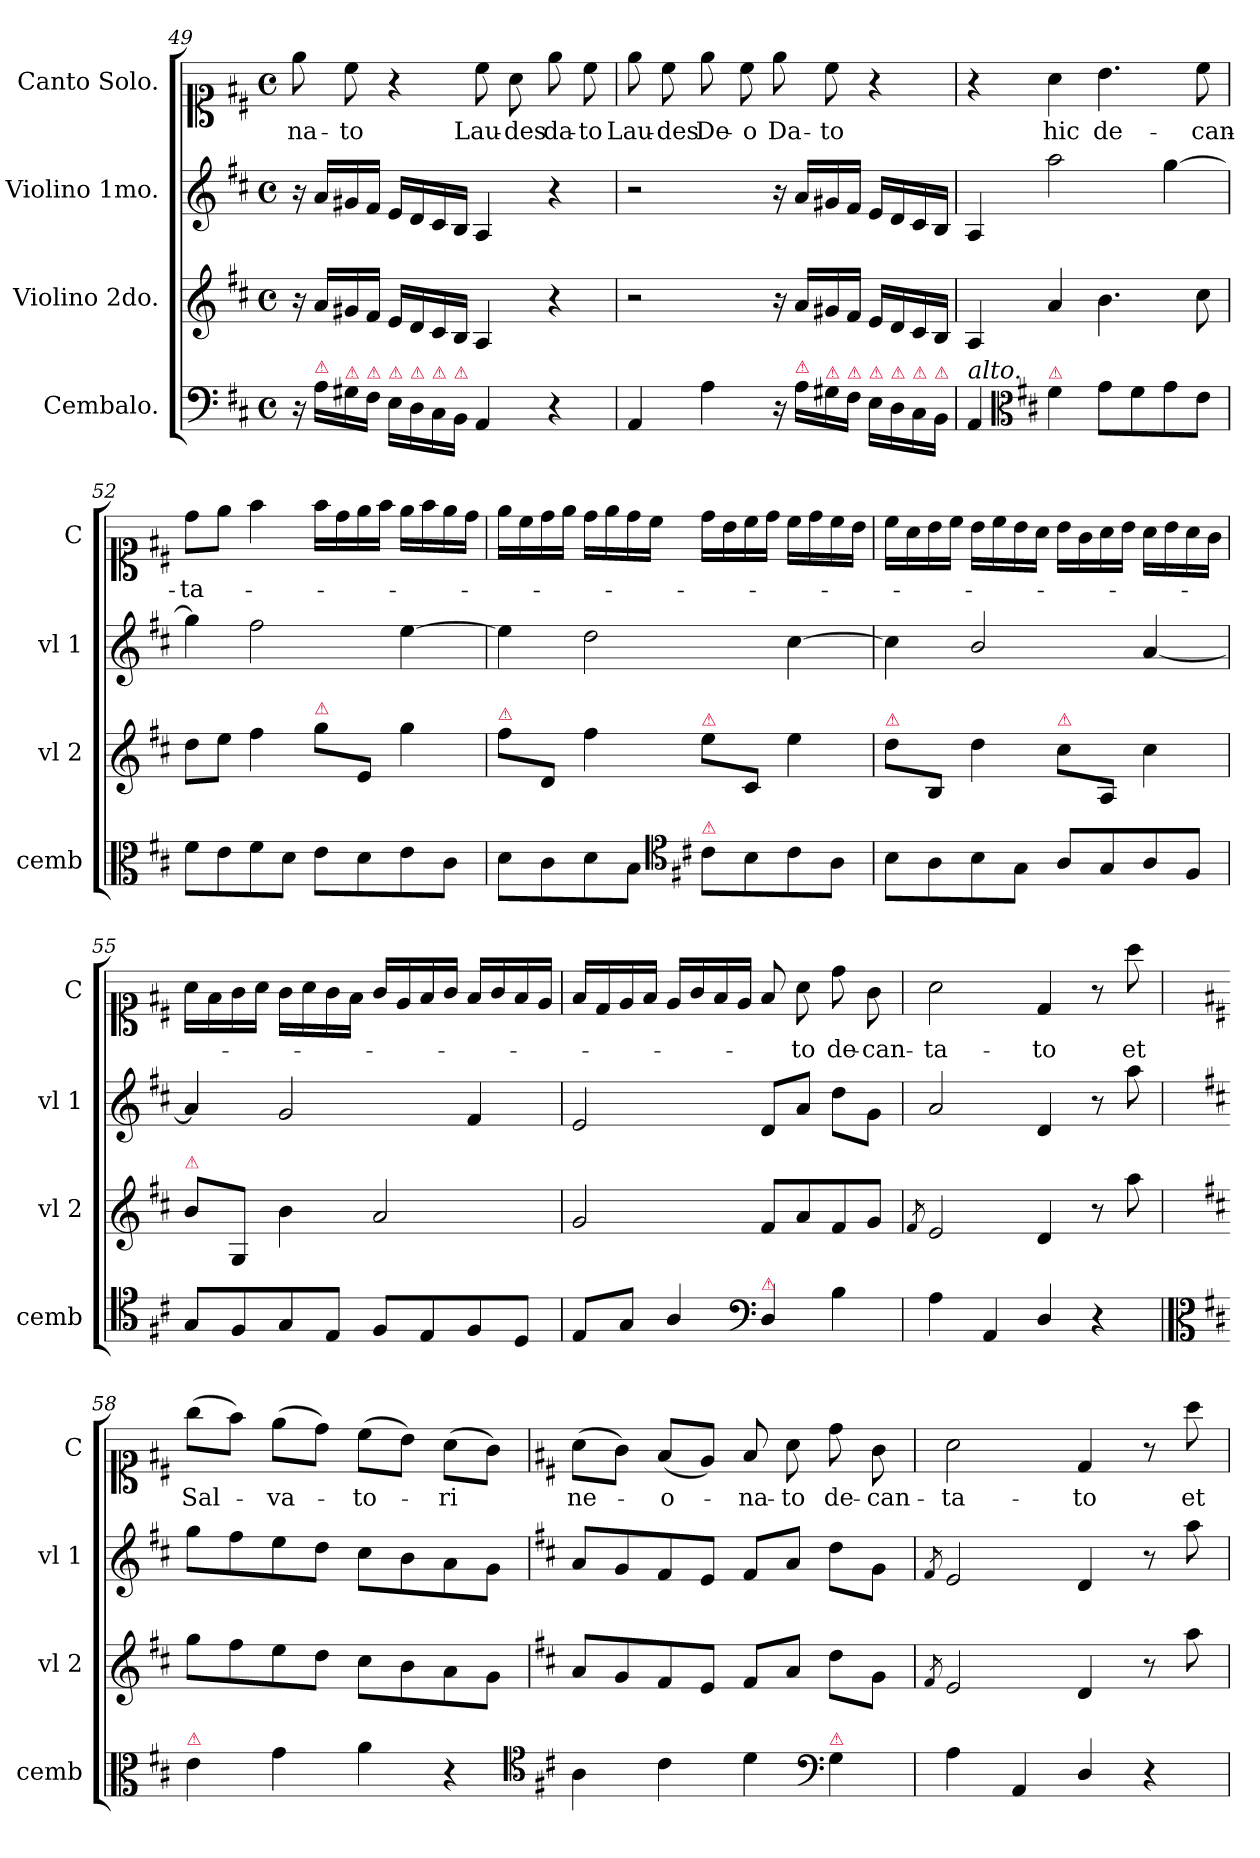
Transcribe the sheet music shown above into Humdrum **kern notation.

**kern	**kern	**dynam	**kern	**dynam	**kern	**text
*part4	*part3	*part3	*part2	*part2	*part1	*part1
*staff4	*staff3	*staff3	*staff2	*staff2	*staff1	*staff1
*I"Cembalo.	*I"Violino 2do.	*	*I"Violino 1mo.	*	*I"Canto Solo.	*
*I'cemb	*I'vl 2	*	*I'vl 1	*	*I'C	*
*clefF4	*clefG2	*	*clefG2	*	*clefC1	*
*k[f#c#]	*k[f#c#]	*	*k[f#c#]	*	*k[f#c#]	*
*	*D:	*	*D:	*	*D:	*
*M4/4	*M4/4	*	*M4/4	*	*M4/4	*
*met(c)	*met(c)	*	*met(c)	*	*met(c)	*
=49	=49	=49	=49	=49	=49	=49
16r	16r	.	16r	.	8ee\	-na-
!LO:TX:a:color=crimson:t=⚠	!	!	!	!	!	!
16A\LL	16a/LL	.	16a/LL	.	.	.
!LO:TX:a:color=crimson:t=⚠	!	!	!	!	!	!
16G#X\	16g#X/	.	16g#X/	.	8cc#\	-to
!LO:TX:a:color=crimson:t=⚠	!	!	!	!	!	!
16F#\JJ	16f#/JJ	.	16f#/JJ	.	.	.
!LO:TX:a:color=crimson:t=⚠	!	!	!	!	!	!
16E\LL	16e/LL	.	16e/LL	.	4r	.
!LO:TX:a:color=crimson:t=⚠	!	!	!	!	!	!
16D\	16d/	.	16d/	.	.	.
!LO:TX:a:color=crimson:t=⚠	!	!	!	!	!	!
16C#\	16c#/	.	16c#/	.	.	.
!LO:TX:a:color=crimson:t=⚠	!	!	!	!	!	!
16BB\JJ	16B/JJ	.	16B/JJ	.	.	.
4AA/	4A/	.	4A/	.	8cc#\	Lau-
.	.	.	.	.	8a\	-des
4r	4r	.	4r	.	8ee\	da-
.	.	.	.	.	8cc#\	-to
=50	=50	=50	=50	=50	=50	=50
4AA/	2r	.	2r	.	8ee\	Lau-
.	.	.	.	.	8cc#\	-des
4A\	.	.	.	.	8ee\	De-
.	.	.	.	.	8cc#\	-o
16r	16r	.	16r	.	8ee\	Da-
!LO:TX:a:color=crimson:t=⚠	!	!	!	!	!	!
16A\LL	16a/LL	.	16a/LL	.	.	.
!LO:TX:a:color=crimson:t=⚠	!	!	!	!	!	!
16G#X\	16g#X/	.	16g#X/	.	8cc#\	-to
!LO:TX:a:color=crimson:t=⚠	!	!	!	!	!	!
16F#\JJ	16f#/JJ	.	16f#/JJ	.	.	.
!LO:TX:a:color=crimson:t=⚠	!	!	!	!	!	!
16E\LL	16e/LL	.	16e/LL	.	4r	.
!LO:TX:a:color=crimson:t=⚠	!	!	!	!	!	!
16D\	16d/	.	16d/	.	.	.
!LO:TX:a:color=crimson:t=⚠	!	!	!	!	!	!
16C#\	16c#/	.	16c#/	.	.	.
!LO:TX:a:color=crimson:t=⚠	!	!	!	!	!	!
16BB\JJ	16B/JJ	.	16B/JJ	.	.	.
=51	=51	=51	=51	=51	=51	=51
!LO:TX:a:i:t=alto.	!	!	!	!	!	!
4AA/	4A/	.	4A/	.	4r	.
*clefC3	*	*	*	*	*	*
*k[f#c#]	*	*	*	*	*	*
!LO:TX:a:color=crimson:t=⚠	!	!	!	!	!	!
!	!	!LO:DY:b	!	!LO:DY:b	!	!
4f#\	4a/	piano	2aa\	piano	4a\	hic
8g\L	4.b\	.	.	.	4.b\	de-
8f#\	.	.	.	.	.	.
8g\	.	.	[4gg\	.	.	.
8e\J	8cc#\	.	.	.	8cc#\	-can-
=52	=52	=52	=52	=52	=52	=52
8f#\L	8dd\L	.	4gg\]	.	8dd\L	-ta-
8e\	8ee\J	.	.	.	8ee\J	.
8f#\	4ff#\	.	2ff#\	.	4ff#\	.
8d\J	.	.	.	.	.	.
!	!LO:TX:a:color=crimson:t=⚠	!	!	!	!	!
8e\L	8gg\L	.	.	.	16ff#\LL	.
.	.	.	.	.	16dd\	.
8d\	8e/J	.	.	.	16ee\	.
.	.	.	.	.	16ff#\JJ	.
8e\	4gg\	.	[4ee\	.	16ee\LL	.
.	.	.	.	.	16ff#\	.
8c#\J	.	.	.	.	16ee\	.
.	.	.	.	.	16dd\JJ	.
=53	=53	=53	=53	=53	=53	=53
!	!LO:TX:a:color=crimson:t=⚠	!	!	!	!	!
8d\L	8ff#\L	.	4ee\]	.	16ee\LL	.
.	.	.	.	.	16cc#\	.
8c#\	8d/J	.	.	.	16dd\	.
.	.	.	.	.	16ee\JJ	.
8d\	4ff#\	.	2dd\	.	16dd\LL	.
.	.	.	.	.	16ee\	.
8B\J	.	.	.	.	16dd\	.
.	.	.	.	.	16cc#\JJ	.
*clefC4	*	*	*	*	*	*
*k[f#c#]	*	*	*	*	*	*
!	!LO:TX:a:color=crimson:t=⚠	!	!	!	!	!
!LO:TX:a:color=crimson:t=⚠	!	!	!	!	!	!
8c#\L	8ee\L	.	.	.	16dd\LL	.
.	.	.	.	.	16b\	.
8B\	8c#/J	.	.	.	16cc#\	.
.	.	.	.	.	16dd\JJ	.
8c#\	4ee\	.	[4cc#\	.	16cc#\LL	.
.	.	.	.	.	16dd\	.
8A\J	.	.	.	.	16cc#\	.
.	.	.	.	.	16b\JJ	.
=54	=54	=54	=54	=54	=54	=54
!	!LO:TX:a:color=crimson:t=⚠	!	!	!	!	!
8B\L	8dd\L	.	4cc#\]	.	16cc#\LL	.
.	.	.	.	.	16a\	.
8A\	8B/J	.	.	.	16b\	.
.	.	.	.	.	16cc#\JJ	.
8B\	4dd\	.	2b/	.	16b\LL	.
.	.	.	.	.	16cc#\	.
8G\J	.	.	.	.	16b\	.
.	.	.	.	.	16a\JJ	.
!	!LO:TX:a:color=crimson:t=⚠	!	!	!	!	!
8A/L	8cc#\L	.	.	.	16b\LL	.
.	.	.	.	.	16g\	.
8G/	8A/J	.	.	.	16a\	.
.	.	.	.	.	16b\JJ	.
8A/	4cc#\	.	[4a/	.	16a\LL	.
.	.	.	.	.	16b\	.
8F#/J	.	.	.	.	16a\	.
.	.	.	.	.	16g\JJ	.
=55	=55	=55	=55	=55	=55	=55
!	!LO:TX:a:color=crimson:t=⚠	!	!	!	!	!
8G/L	8b\L	.	4a/]	.	16a\LL	.
.	.	.	.	.	16f#\	.
8F#/	8G/J	.	.	.	16g\	.
.	.	.	.	.	16a\JJ	.
8G/	4b\	.	2g/	.	16g\LL	.
.	.	.	.	.	16a\	.
8E/J	.	.	.	.	16g\	.
.	.	.	.	.	16f#\JJ	.
8F#/L	2a/	.	.	.	16g/LL	.
.	.	.	.	.	16e/	.
8E/	.	.	.	.	16f#/	.
.	.	.	.	.	16g/JJ	.
8F#/	.	.	4f#/	.	16f#/LL	.
.	.	.	.	.	16g/	.
8D/J	.	.	.	.	16f#/	.
.	.	.	.	.	16e/JJ	.
=56	=56	=56	=56	=56	=56	=56
8E/L	2g/	.	2e/	.	16f#/LL	.
.	.	.	.	.	16d/	.
8G/J	.	.	.	.	16e/	.
.	.	.	.	.	16f#/JJ	.
4A/	.	.	.	.	16e/LL	.
.	.	.	.	.	16g/	.
.	.	.	.	.	16f#/	.
.	.	.	.	.	16e/JJ	.
*clefF4	*	*	*	*	*	*
!LO:TX:a:color=crimson:t=⚠	!	!	!	!	!	!
4D/	8f#/L	.	8d/L	.	8f#/	.
.	8a/	.	8a/J	.	8a\	-to
4B\	8f#/	.	8dd\L	.	8dd\	de-
.	8g/J	.	8g\J	.	8g\	-can-
=57	=57	=57	=57	=57	=57	=57
.	8qf#/	.	.	.	.	.
4A\	2e/	.	2a/	.	2a\	-ta-
4AA/	.	.	.	.	.	.
4D/	4d/	.	4d/	.	4d/	-to
4r	8r	.	8r	.	8r	.
.	8aa\	.	8aa\	.	8aa\	et
=58	=58	=58	=58	=58	=58	=58
*clefC3	*	*	*	*	*	*
*k[f#c#]	*	*	*	*	*	*
!LO:TX:a:color=crimson:t=⚠	!	!	!	!	!	!
4e\	8gg\L	.	8gg\L	.	(>8gg\L	Sal-
.	8ff#\	.	8ff#\	.	8ff#\J)	.
4g\	8ee\	.	8ee\	.	(>8ee\L	-va-
.	8dd\J	.	8dd\J	.	8dd\J)	.
4a\	8cc#\L	.	8cc#\L	.	(>8cc#\L	-to-
.	8b\	.	8b\	.	8b\J)	.
4r	8a\	.	8a\	.	(>8a\L	-ri
.	8g\J	.	8g\J	.	8g\J)	.
*clefC4	*	*	*	*	*	*
=59-	=59	=59	=59	=59	=59	=59
*k[f#c#]	*	*	*	*	*	*
4A\	8a/L	.	8a/L	.	(>8a\L	ne-
.	8g/	.	8g/	.	8g\J)	.
4c#\	8f#/	.	8f#/	.	(<8f#/L	-o-
.	8e/J	.	8e/J	.	8e/J)	.
4d\	8f#/L	.	8f#/L	.	8f#/	-na-
.	8a/J	.	8a/J	.	8a\	-to
*clefF4	*	*	*	*	*	*
!LO:TX:a:color=crimson:t=⚠	!	!	!	!	!	!
4G\	8dd\L	.	8dd\L	.	8dd\	de-
.	8g\J	.	8g\J	.	8g\	-can-
=60	=60	=60	=60	=60	=60	=60
.	8qf#/	.	8qf#/	.	.	.
4A\	2e/	.	2e/	.	2a\	-ta-
4AA/	.	.	.	.	.	.
4D/	4d/	.	4d/	.	4d/	-to
4r	8r	.	8r	.	8r	.
.	8aa\	.	8aa\	.	8aa\	et
=	=	=	=	=	=	=
*-	*-	*-	*-	*-	*-	*-
